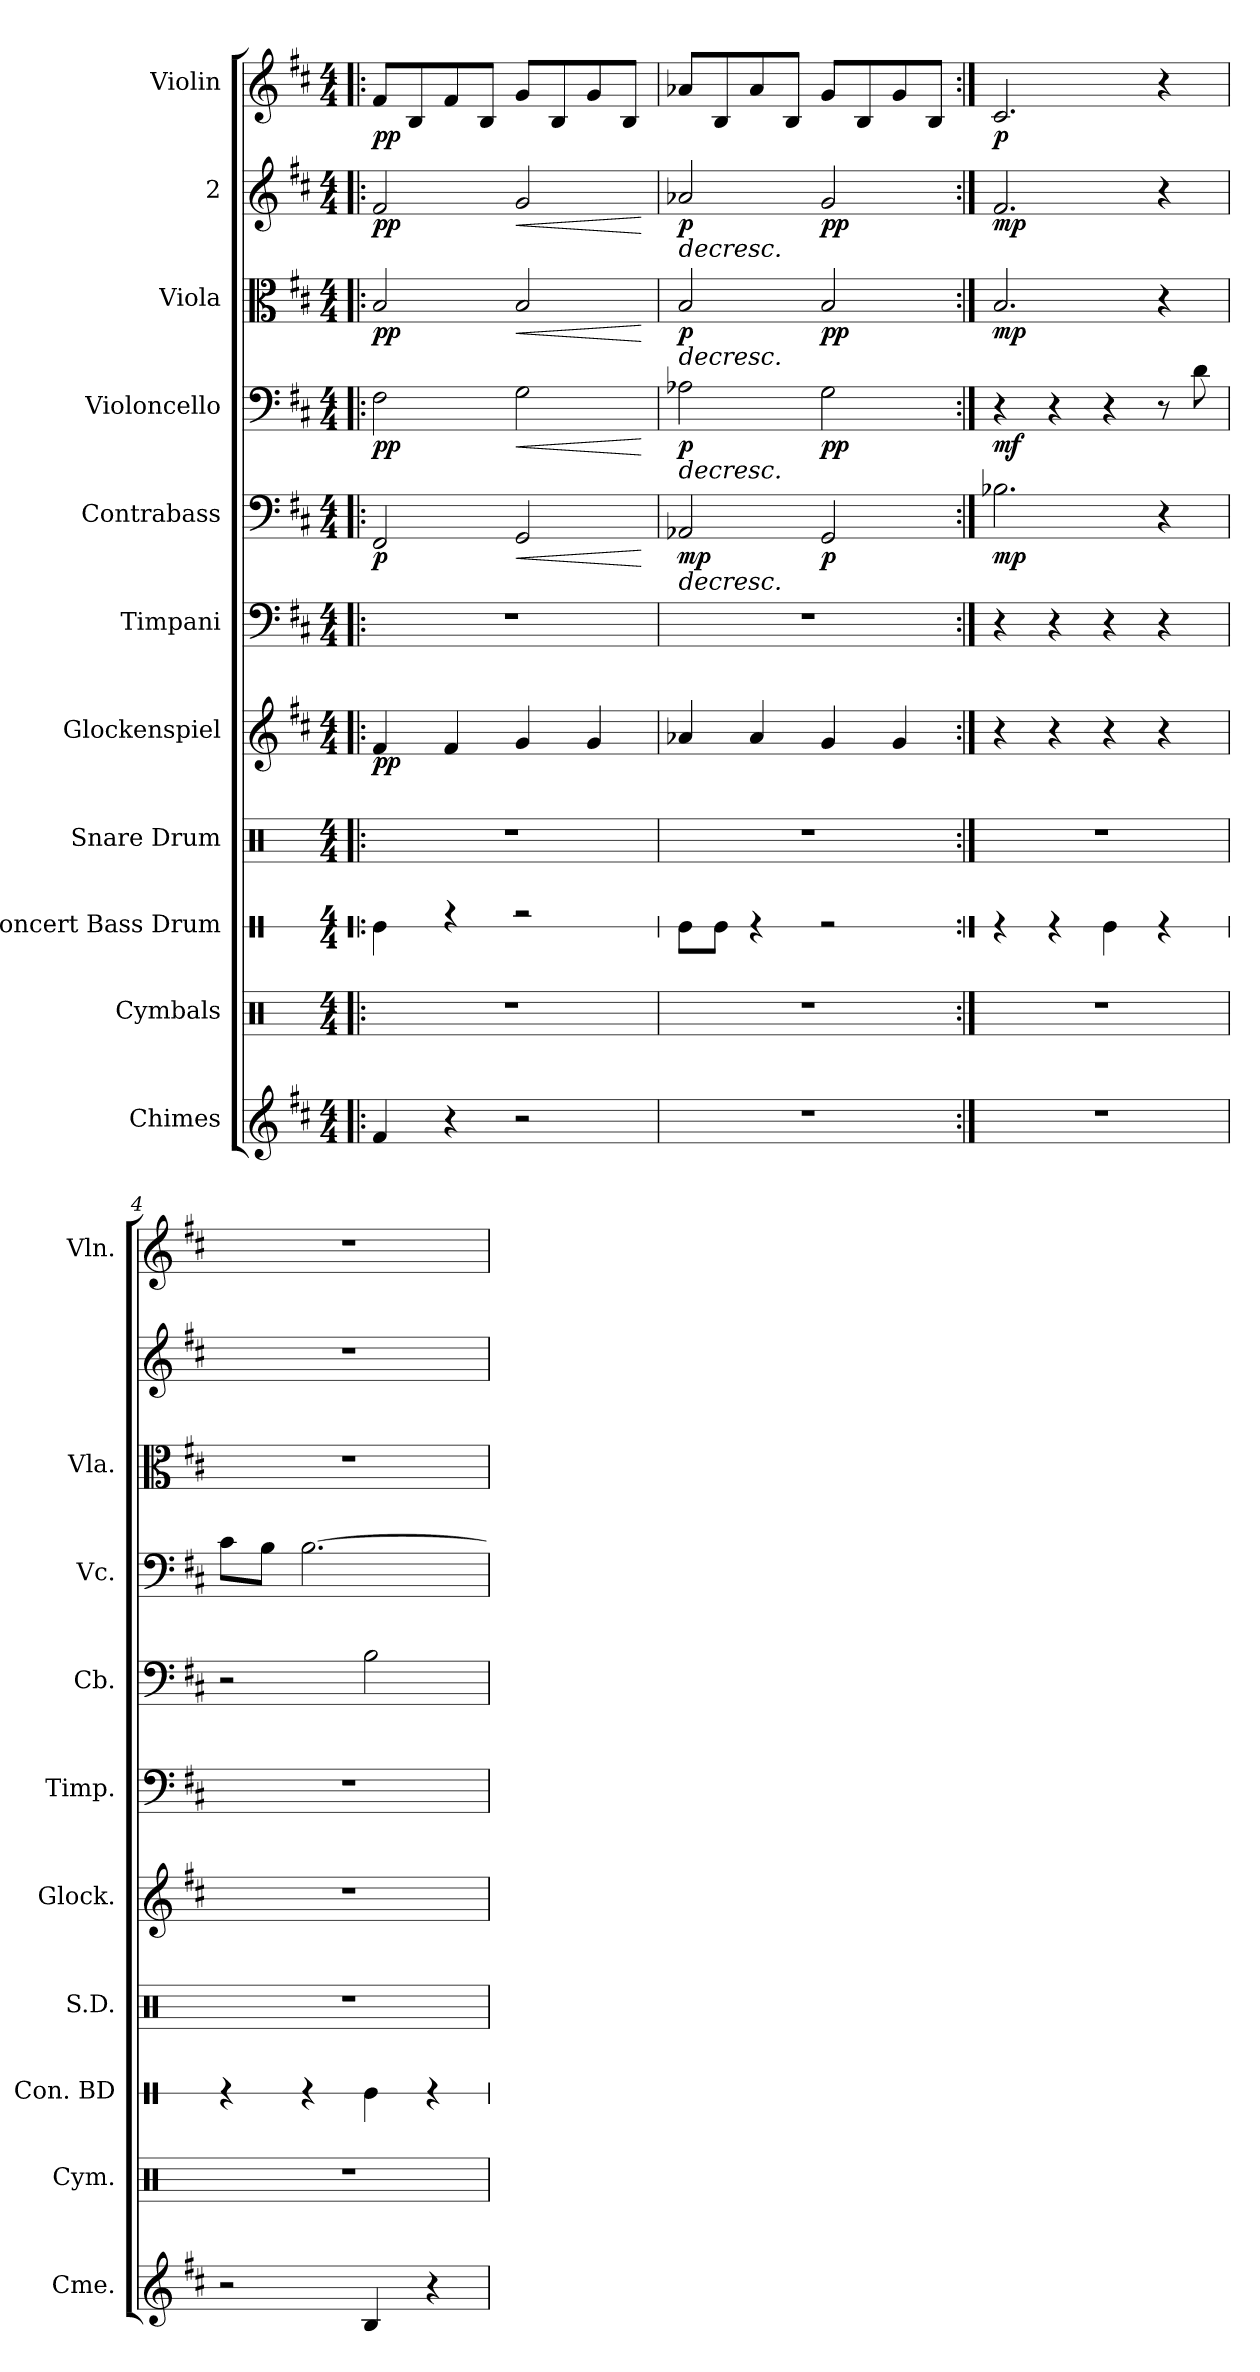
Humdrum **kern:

**kern	**kern	**kern	**kern	**kern	**dynam	**kern	**kern	**dynam	**kern	**dynam	**kern	**dynam	**kern	**dynam	**kern	**dynam
*part11	*part10	*part9	*part8	*part7	*part7	*part6	*part5	*part5	*part4	*part4	*part3	*part3	*part2	*part2	*part1	*part1
*staff11	*staff10	*staff9	*staff8	*staff7	*staff7	*staff6	*staff5	*staff5	*staff4	*staff4	*staff3	*staff3	*staff2	*staff2	*staff1	*staff1
*I"Chimes	*I"Cymbals	*I"Concert Bass Drum	*I"Snare Drum	*I"Glockenspiel	*	*I"Timpani	*I"Contrabass	*	*I"Violoncello	*	*I"Viola	*	*I"2	*	*I"Violin	*
*I'Cme.	*I'Cym.	*I'Con. BD	*I'S.D.	*I'Glock.	*	*I'Timp.	*I'Cb.	*	*I'Vc.	*	*I'Vla.	*	*	*	*I'Vln.	*
*	*	*stria1	*	*	*	*	*	*	*	*	*	*	*	*	*	*
*clefG2	*clefX	*clefX	*clefX	*clefG2	*	*clefF4	*clefF4	*	*clefF4	*	*clefC3	*	*clefG2	*	*clefG2	*
*	*	*	*	*ITrd-14c-24	*	*	*ITrd7c12	*	*	*	*	*	*	*	*	*
*k[f#c#]	*k[]	*k[]	*k[]	*k[f#c#]	*	*k[f#c#]	*k[f#c#]	*	*k[f#c#]	*	*k[f#c#]	*	*k[f#c#]	*	*k[f#c#]	*
*M4/4	*M4/4	*M4/4	*M4/4	*M4/4	*	*M4/4	*M4/4	*	*M4/4	*	*M4/4	*	*M4/4	*	*M4/4	*
*MM76	*MM76	*MM76	*MM76	*MM76	*	*MM76	*MM76	*	*MM76	*	*MM76	*	*MM76	*	*MM76	*
=1!|:	=1!|:	=1!|:	=1!|:	=1!|:	=1!|:	=1!|:	=1!|:	=1!|:	=1!|:	=1!|:	=1!|:	=1!|:	=1!|:	=1!|:	=1!|:	=1!|:
!	!	!	!	!	!LO:DY:b	!	!	!LO:DY:b	!	!LO:DY:b	!	!LO:DY:b	!	!LO:DY:b	!	!LO:DY:b
4f#/	1r	4Re\	1r	4fff#/	pp	1r	2FFF#/	p	2F#\	pp	2B/	pp	2f#/	pp	8f#/L	pp
.	.	.	.	.	.	.	.	.	.	.	.	.	.	.	8B/	.
4r	.	4rg	.	4fff#/	.	.	.	.	.	.	.	.	.	.	8f#/	.
.	.	.	.	.	.	.	.	.	.	.	.	.	.	.	8B/J	.
!	!	!	!	!	!	!	!	!LO:HP:b	!	!LO:HP:b	!	!LO:HP:b	!	!LO:HP:b	!	!
2r	.	2rg	.	4ggg/	.	.	2GGG/	<	2G\	<	2B/	<	2g/	<	8g/L	.
.	.	.	.	.	.	.	.	.	.	.	.	.	.	.	8B/	.
.	.	.	.	4ggg/	.	.	.	.	.	.	.	.	.	.	8g/	.
.	.	.	.	.	.	.	.	.	.	.	.	.	.	.	8B/J	.
.	.	.	.	.	.	.	.	[	.	[	.	[	.	[	.	.
=2	=2	=2	=2	=2	=2	=2	=2	=2	=2	=2	=2	=2	=2	=2	=2	=2
!	!	!	!	!	!	!	!	!LO:HP:b	!	!LO:HP:b	!	!LO:HP:b	!	!LO:HP:b	!	!
!	!	!	!	!	!	!	!	!LO:DY:n=1:b	!	!LO:DY:n=1:b	!	!LO:DY:n=1:b	!	!LO:DY:n=1:b	!	!
1r	1r	8Re\L	1r	4aaa-X/	.	1r	2AAA-X/	> mp	2A-X\	> p	2B/	> p	2a-X/	> p	8a-X/L	.
.	.	8Re\J	.	.	.	.	.	.	.	.	.	.	.	.	8B/	.
.	.	4r	.	4aaa-/	.	.	.	.	.	.	.	.	.	.	8a-/	.
.	.	.	.	.	.	.	.	.	.	.	.	.	.	.	8B/J	.
!	!	!	!	!	!	!	!	!LO:DY:n=2:b	!	!LO:DY:n=2:b	!	!LO:DY:n=2:b	!	!LO:DY:n=2:b	!	!
.	.	2r	.	4ggg/	.	.	2GGG/	p	2G\	pp	2B/	pp	2g/	pp	8g/L	.
.	.	.	.	.	.	.	.	.	.	.	.	.	.	.	8B/	.
.	.	.	.	4ggg/	.	.	.	.	.	.	.	.	.	.	8g/	.
.	.	.	.	.	.	.	.	.	.	.	.	.	.	.	8B/J	.
.	.	.	.	.	.	.	.	]	.	]	.	]	.	]	.	.
=3:|!	=3:|!	=3:|!	=3:|!	=3:|!	=3:|!	=3:|!	=3:|!	=3:|!	=3:|!	=3:|!	=3:|!	=3:|!	=3:|!	=3:|!	=3:|!	=3:|!
!	!	!	!	!	!	!	!	!LO:DY:b	!	!LO:DY:b	!	!LO:DY:b	!	!LO:DY:b	!	!LO:DY:b
1r	1r	4r	1r	4r	.	4r	2.BB-X\	mp	4r	mf	2.B/	mp	2.f#/	mp	2.c#/	p
.	.	4r	.	4r	.	4r	.	.	4r	.	.	.	.	.	.	.
.	.	4Re\	.	4r	.	4r	.	.	4r	.	.	.	.	.	.	.
.	.	4r	.	4r	.	4r	4r	.	8r	.	4r	.	4r	.	4r	.
.	.	.	.	.	.	.	.	.	8d\	.	.	.	.	.	.	.
=4	=4	=4	=4	=4	=4	=4	=4	=4	=4	=4	=4	=4	=4	=4	=4	=4
2r	1r	4r	1r	1r	.	1r	2r	.	8c#\L	.	1r	.	1r	.	1r	.
.	.	.	.	.	.	.	.	.	8B\J	.	.	.	.	.	.	.
.	.	4r	.	.	.	.	.	.	[2.B\	.	.	.	.	.	.	.
4B/	.	4Re\	.	.	.	.	2BB\	.	.	.	.	.	.	.	.	.
4r	.	4r	.	.	.	.	.	.	.	.	.	.	.	.	.	.
=	=	=	=	=	=	=	=	=	=	=	=	=	=	=	=	=
*-	*-	*-	*-	*-	*-	*-	*-	*-	*-	*-	*-	*-	*-	*-	*-	*-
